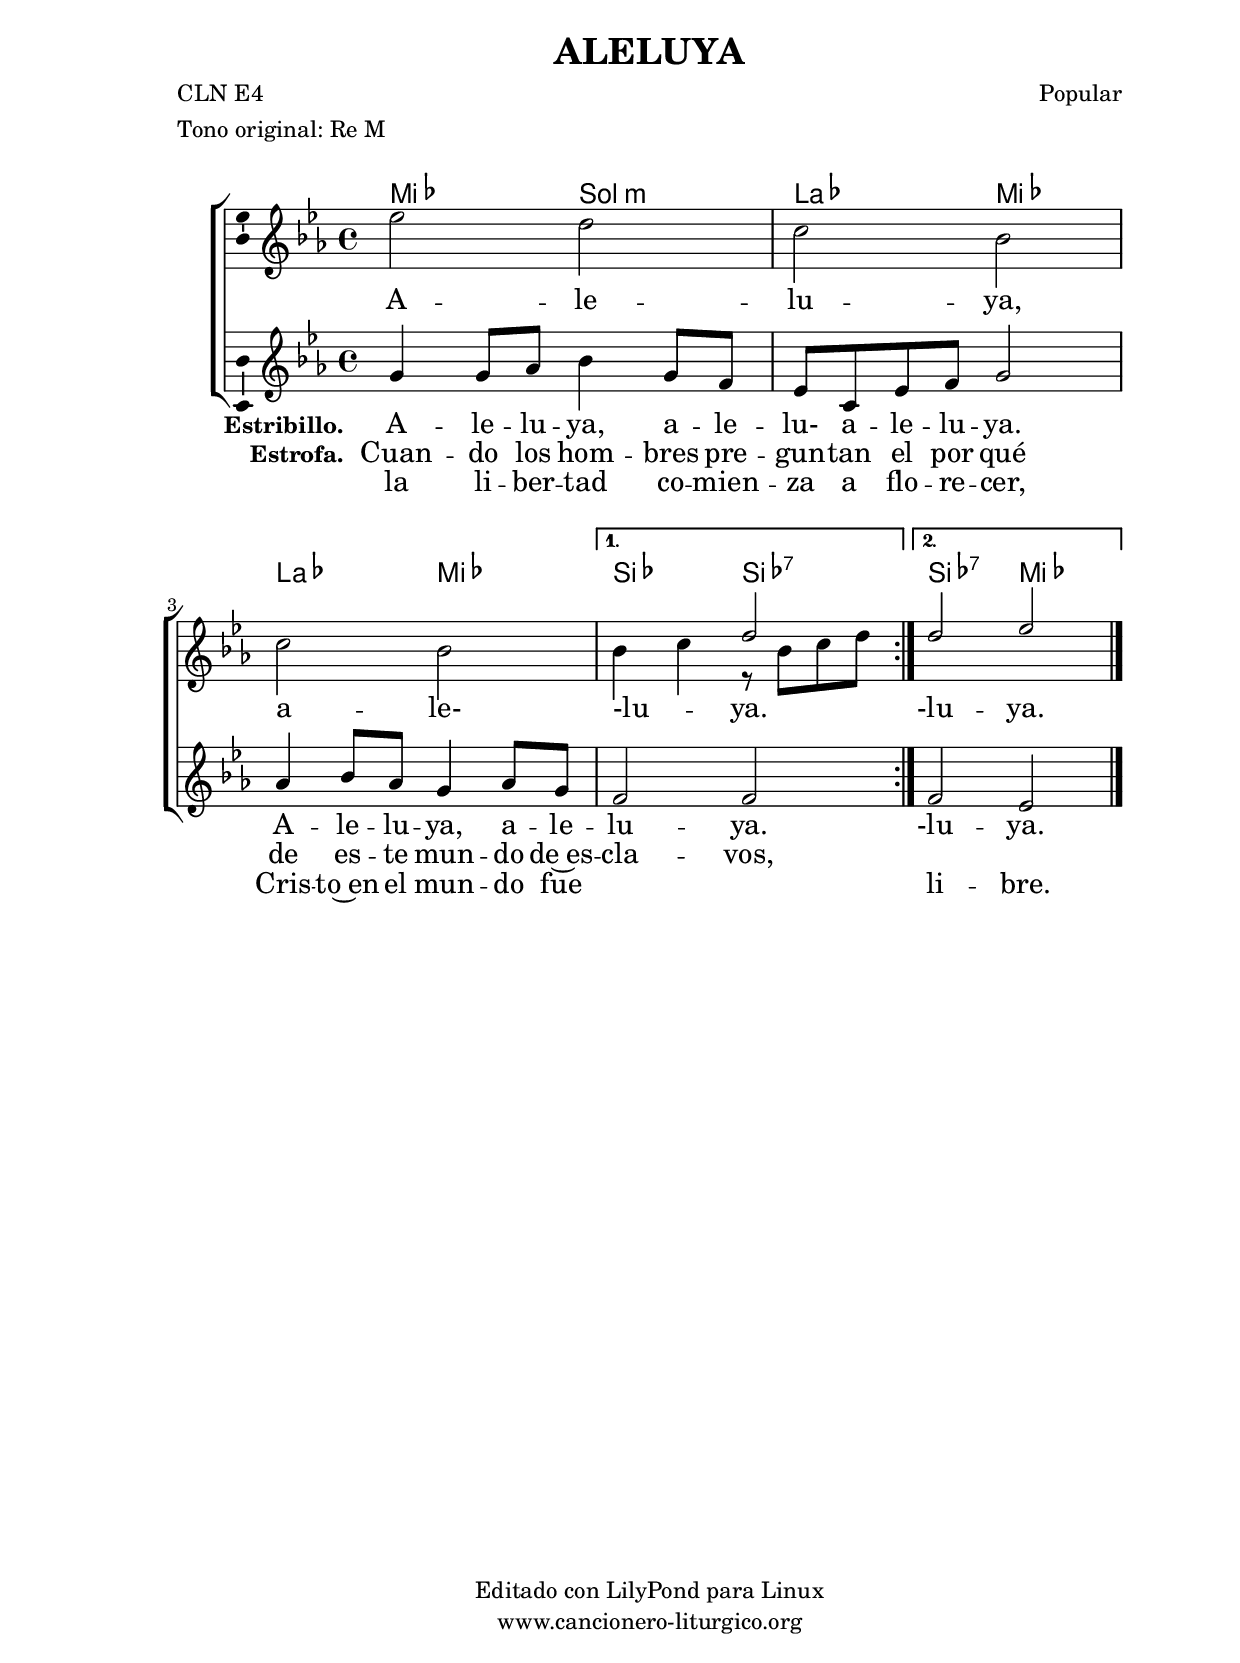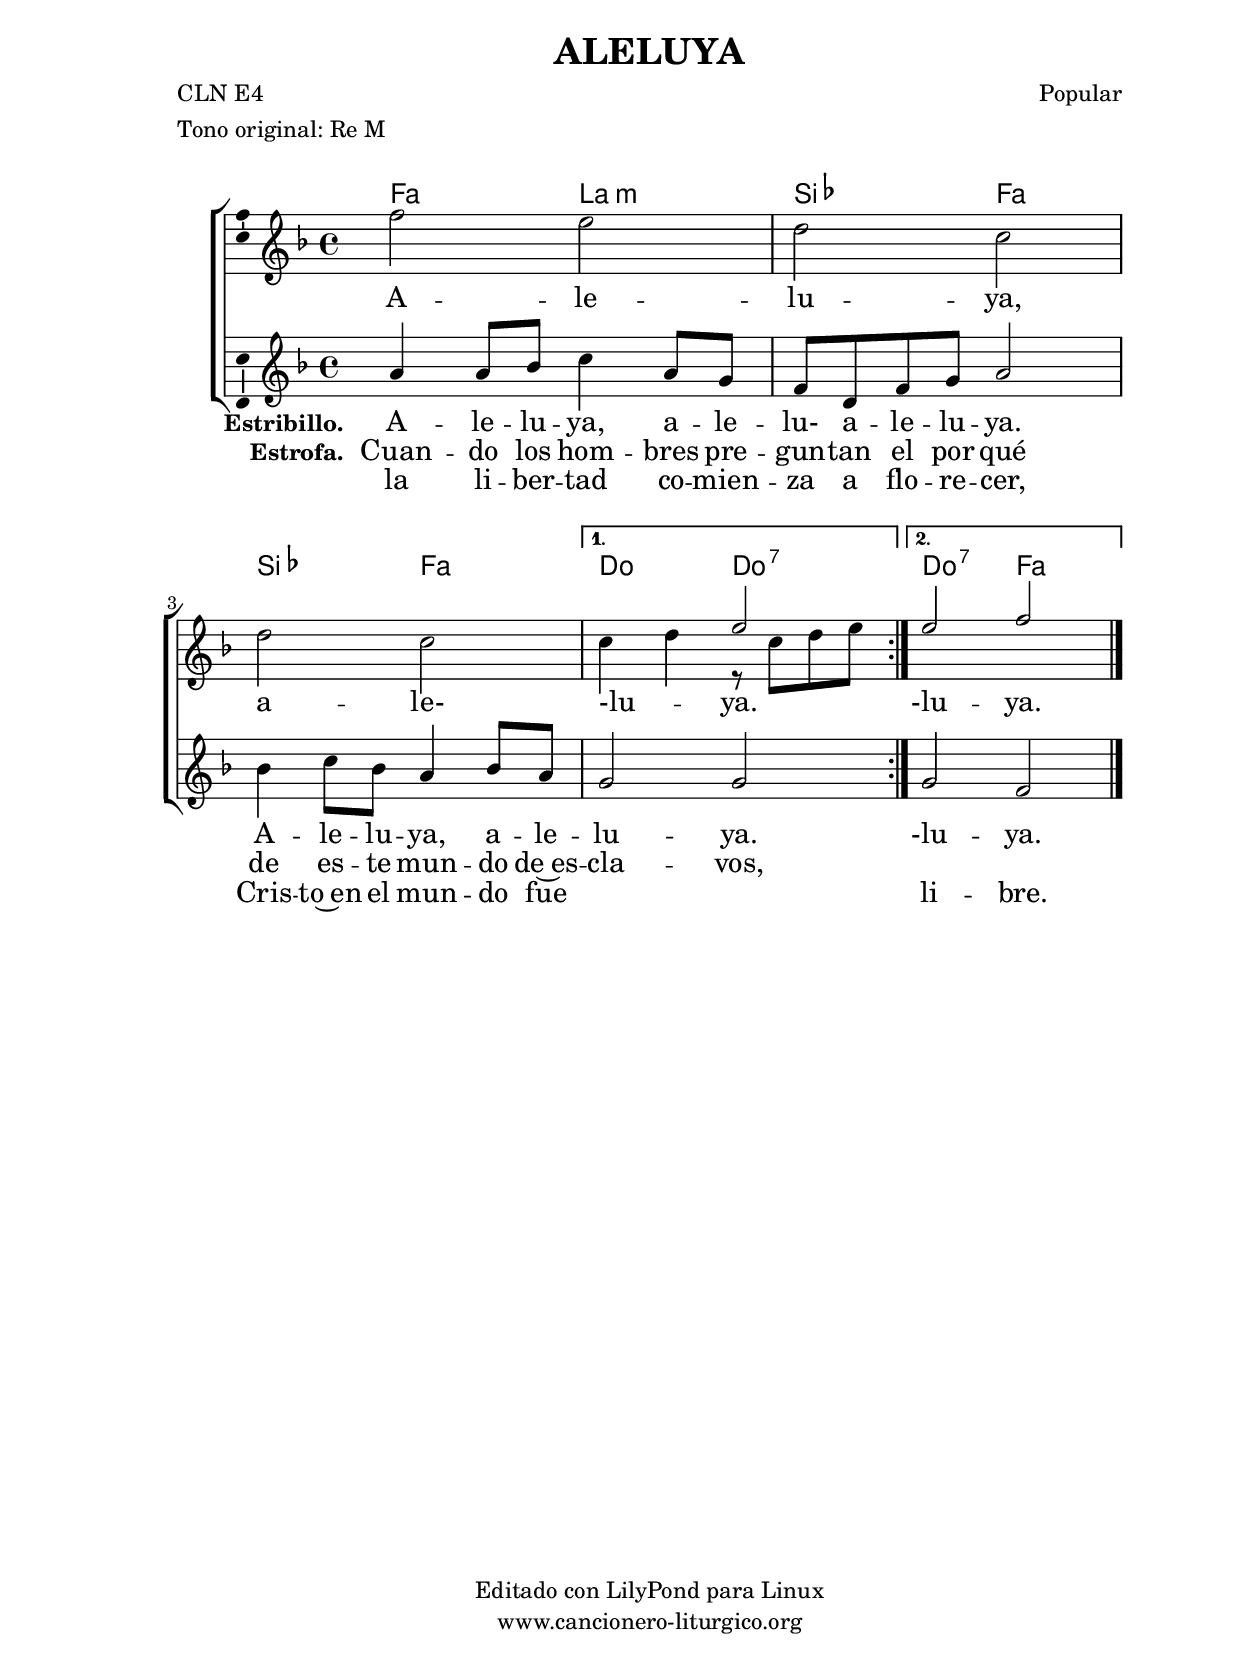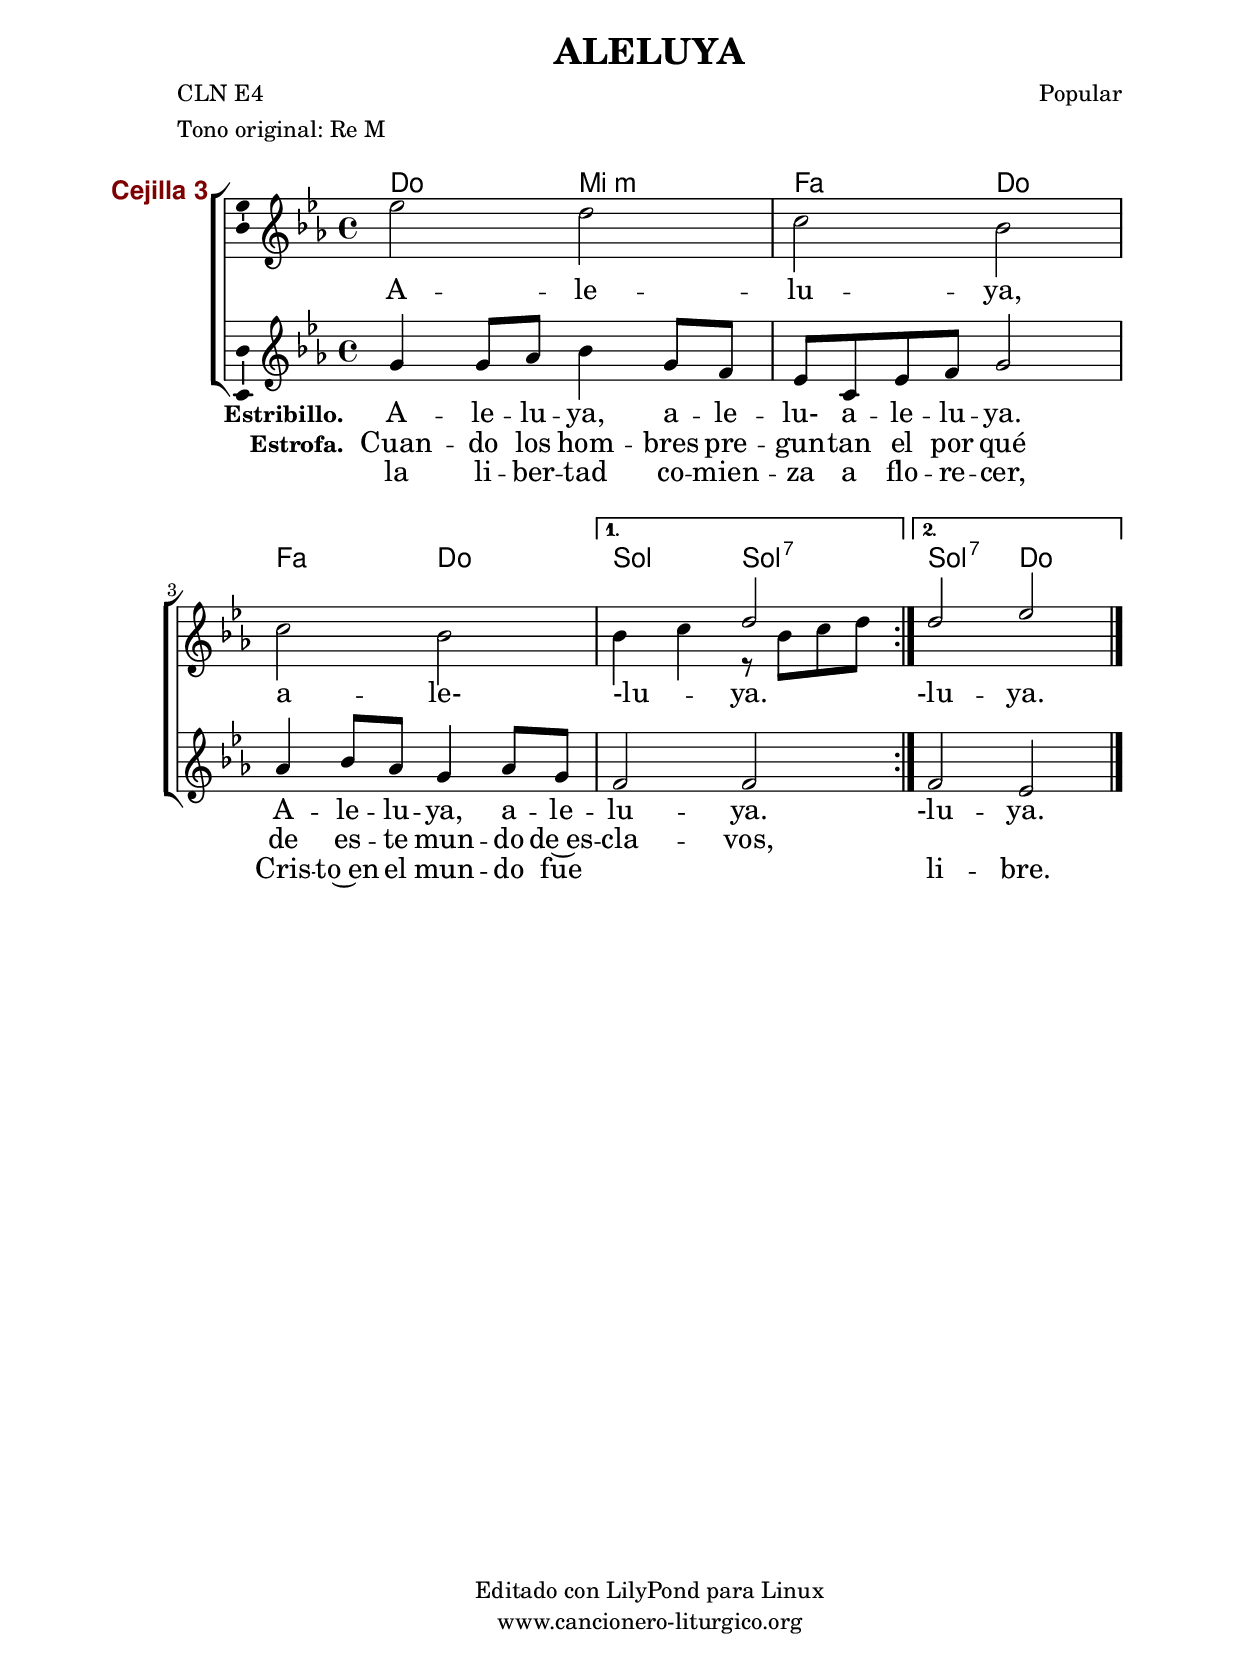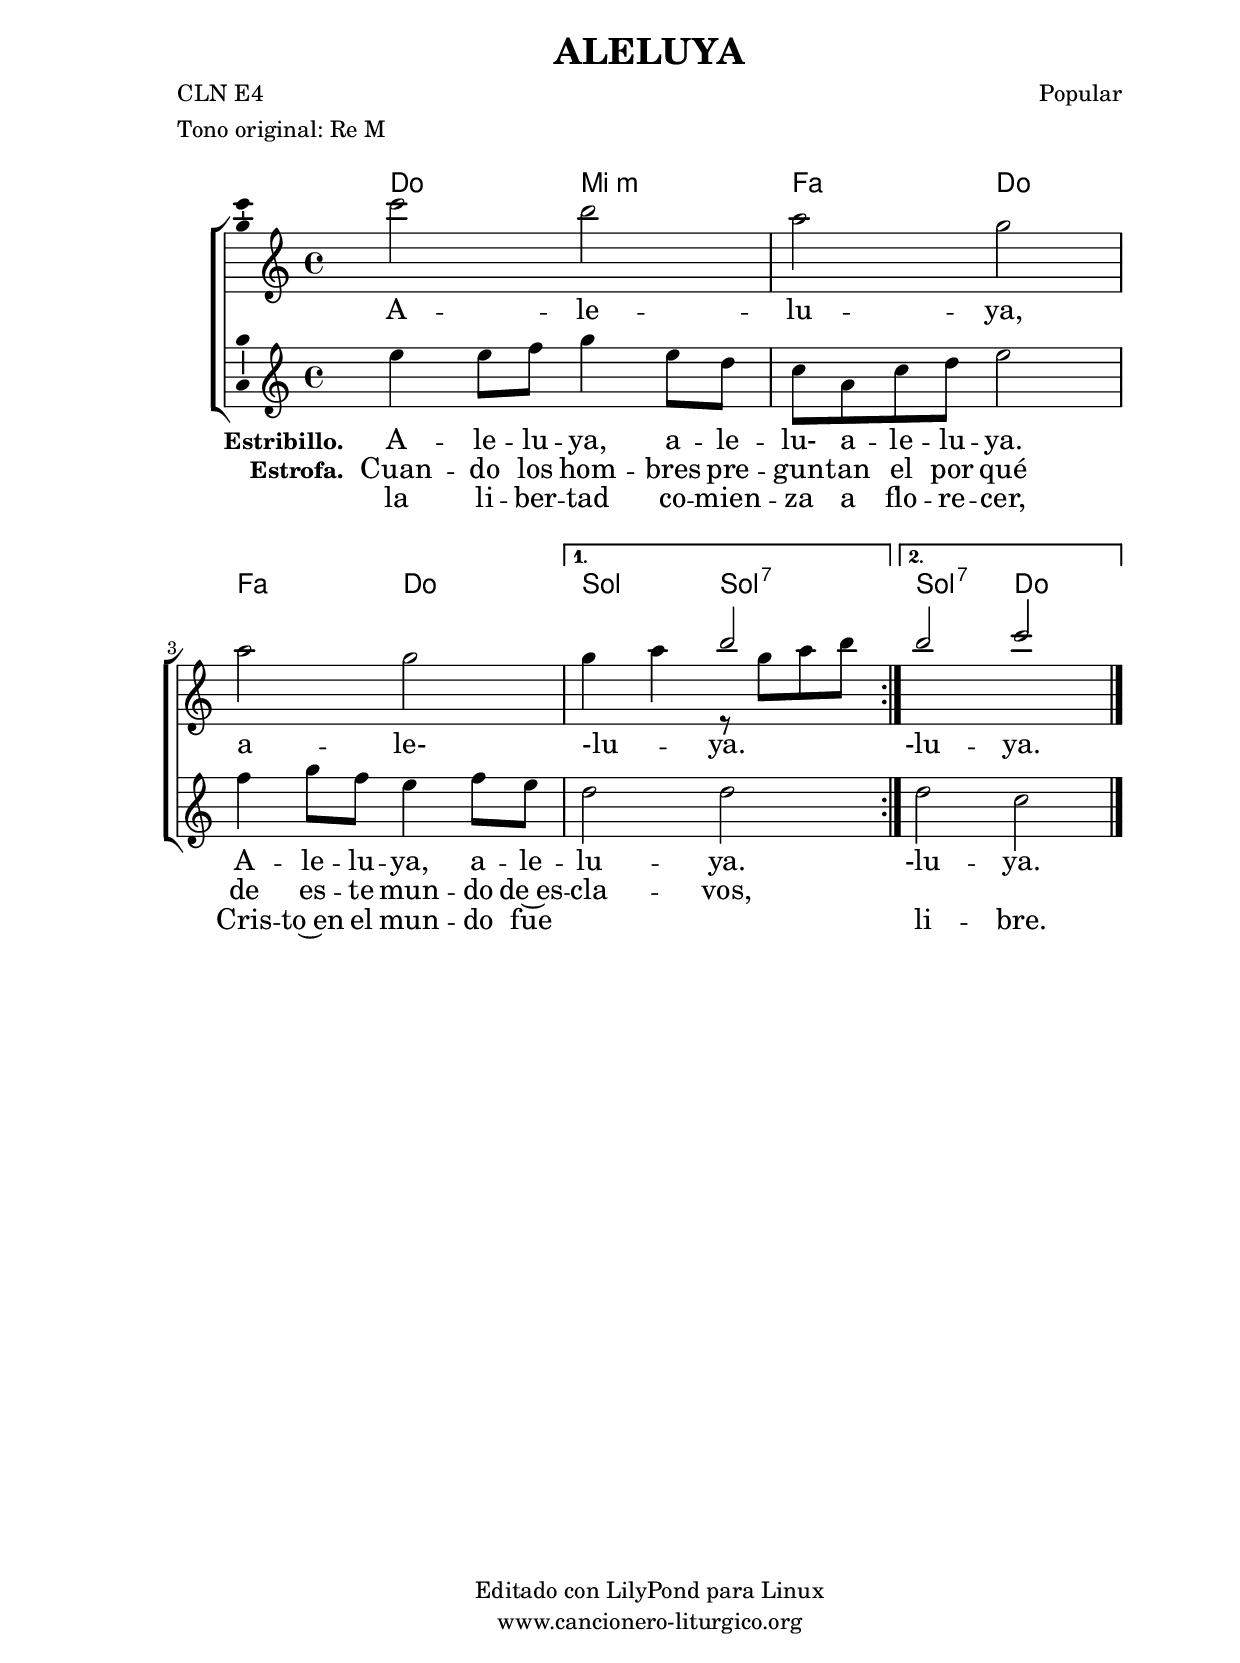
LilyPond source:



%versión de lilypond para la que se ha escrito esta partitura:
\version "2.16.0"

	%Tamaño papel
	#(set-default-paper-size "a4")
	%Tamaño partitura
	#(set-global-staff-size 20)
	%No responde al pulsar sobre una nota
	#(ly:set-option 'point-and-click #f)


%parámetros del encabezamiento:
\header {
	title = "ALELUYA"
	subtitle = ""
	composer = "Popular"
	poet = "CLN E4"
	meter = "Tono original: Re M"
	arranger = ""
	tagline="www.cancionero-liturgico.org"
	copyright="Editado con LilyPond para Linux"
	tiempo = ""
	usos = "Aleluya"
	letra = ""
	}

%parámetros asociados al papel:
\paper  {
	oddHeaderMarkup = \markup {\fill-line { \on-the-fly #not-first-page \fromproperty #'header:title \on-the-fly #not-first-page \fromproperty #'header:composer }}
	evenHeaderMarkup = \markup {\fill-line { \fromproperty #'header:composer \fromproperty #'header:title }}
	#(set-paper-size "a4")
	print-page-number = ##f
	first-page-number = 1
	print-first-page-number = ##f
%	head-separation = 3.0 \cm
	top-margin = 2.0 \cm
	bottom-margin = 0.5\cm
%%%	bottom-margin = -2.0\cm
	left-margin = 3.0 \cm
	line-width = 16.0 \cm 
	indent = 8\mm
	interscoreline = 2.\mm
	between-system-space = 15\mm
%	para que las partituras no llenen la hoja:
	ragged-bottom = ##t
%	idem para la última hoja:
	ragged-last-bottom = ##f
%	para que las partituras llenen el ancho del papel:
	ragged-last = ##f
	after-title-space = 2.5 \cm
%page-count=1
%system-count=8

	%Flexible Vertical Spacing
%	markup-markup-spacing =
%	#'((basic-distance . 15) (minimum-distance . 15) (padding . 3))
	markup-system-spacing =
	#'((basic-distance . 15) (minimum-distance . 15) (padding . 3))
	system-system-spacing =
	#'((basic-distance . 15) (minimum-distance . 15) (padding . 3))
	score-system-spacing =
	#'((basic-distance . 15) (minimum-distance . 15) (padding . 5))
%	top-system-spacing = % header
%	#'((basic-distance . 8) (minimum-distance . 0) (padding . 0))
%	top-markup-spacing =
%	#'((basic-distance . 20) (minimum-distance . 20) (padding . 0))
	last-bottom-spacing = % footer
	#'((basic-distance . 5) (minimum-distance . 5) (padding . 0))
%	score-markup-spacing =
%	#'((basic-distance . 16) (minimum-distance . 13) (padding . 0))

	}


%parámetros que afectan a toda la partitura:
global =  {
	%clave de sol (G):
	\clef G
	%armadura:
	\transpose c ees
	\key c \major
	\tempo 4=100
	\set Score.tempoHideNote = ##t
	}


acordes = {
	\italianChords
	\chordmode {
	\transpose c ees
{

\repeat volta 2 {
c2 e:m f c f c
}
\alternative {
{
g2 g:7
}
{
g2:7 c
}
}

	}
	}
}

melodia = 

	\transpose c ees
{
	\relative c'{
	\time 4/4

\repeat volta 2 {
e4 e8 f
g4 e8 d
c8 a c d
e2
f4 g8 f
e4 f8 e
}
\alternative {
{
d2
d2
}
{
d2
c2
}
}

\bar "|."
	}
	}

melodiados = 

	\transpose c ees
{
	\relative c''{
	\time 4/4

\repeat volta 2 {
c2
b
a
g

a
g
}
\alternative {
{
g4 a
<<
{
\voiceOne
b2
}
\new Voice = "abajo"
{
\voiceTwo
r8 g8 a b
}
>>
}
{
b2
c
}
}

\bar "|."
	}
	}


texto = \lyricmode {
\set stanza =#"Estribillo. " A -- le -- lu -- ya, a -- le -- lu- a -- le -- lu -- ya.
A -- le -- lu -- ya, a -- le -- lu -- ya.
-lu -- ya.
	}

textob = \lyricmode {
A -- le -- lu -- ya, a -- le-
-lu -- _ ya.
-lu -- ya.
	}

textodos = \lyricmode {
\set stanza =#"Estrofa. " Cuan -- do los hom -- bres pre -- gun -- tan el por qué
de es -- te mun -- do de~es -- cla -- vos,
	}

textotres = \lyricmode {
la li -- ber -- tad co -- mien -- za a flo -- re -- cer,
Cris -- to~en el mun -- do fue
\skip1 \skip1
li -- bre.
	}


acordesStaff = \context ChordNames = acordesStaff <<
	\set chordChanges = ##t
	\acordes
	>>


%%%%%%%%%%%%%%%%%%%%%%%%%%%%%%%%%%% CEJILLA %%%%%%%%%%%%%%%%%%%%%%%%%%%%%%%%%%%
acordescejilla = {
%%%	\override ChordNames.ChordName #'font-size = #-1
%%%	\override ChordNames.ChordName #'font-series = #'bold
	\transpose ees c {
		\acordes
		}
	}

acordescejillaStaff = \context ChordNames = acordescejillaStaff <<
	\set Staff.instrumentName = \markup \with-color #darkred \larger \bold \sans "Cejilla 3"
	\set chordChanges = ##t
	\acordescejilla
	>>
%%%%%%%%%%%%%%%%%%%%%%%%%%%%%%%%%%% CEJILLA %%%%%%%%%%%%%%%%%%%%%%%%%%%%%%%%%%%


vozStaff = \context Voice = vozStaff
\with {\consists "Ambitus_engraver"}
<<
%	\set Staff.instrumentName = ""
%	\set Staff.shortInstrumentName = ""
%	\set Staff.midiInstrument = #"clarinet"
%	\set Staff.midiInstrument = #"cello"
%	\set Staff.midiInstrument = #"flute"
	\set Staff.midiInstrument = #"electric guitar (jazz)"
%	\set Staff.midiInstrument = #"english horn"
%	\set Staff.midiInstrument = #"violin"
%	\set Staff.midiInstrument = #"glockenspiel"
	\set Staff.midiMinimumVolume = #0.7
	\set Staff.midiMaximumVolume = #0.9
	\global
	\melodia
	>>

vozdosStaff = \context Voice = vozdosStaff
\with {\consists "Ambitus_engraver"}
<<
%	\set Staff.instrumentName = ""
%	\set Staff.shortInstrumentName = ""
%	\set Staff.midiInstrument = #"clarinet"
%	\set Staff.midiInstrument = #"cello"
%	\set Staff.midiInstrument = #"flute"
%	\set Staff.midiInstrument = #"electric guitar (jazz)"
%	\set Staff.midiInstrument = #"english horn"
	\set Staff.midiInstrument = #"violin"
%	\set Staff.midiInstrument = #"glockenspiel"
	\set Staff.midiMinimumVolume = #0.7
	\set Staff.midiMaximumVolume = #0.9
	\global
	\melodiados
	>>

textoStaff = \context Lyrics = textoStaff <<
	\lyricsto vozStaff \texto
	>>

textodosStaff = \context Lyrics = textodosStaff <<
	\lyricsto vozStaff \textodos
	>>

textotresStaff = \context Lyrics = textotresStaff <<
	\lyricsto vozStaff \textotres
	>>

textobStaff = \context Lyrics = textobStaff <<
	\lyricsto vozdosStaff \textob
	>>

\book {
	\score {
		\context ChoirStaff {
%			\override StaffGroup.SystemStartBracket #'collapse-height = #1
%			\override Score.SystemStartBar #'collapse-height = #1
			<<
			\acordesStaff
			\vozdosStaff
			\textobStaff
			\vozStaff
			\textoStaff
			\textodosStaff
			\textotresStaff
			>>
			}
		\layout {
	    		\context {
				\Lyrics
				\override LyricText #'font-size = #2
				}
	   		 \context {
				\Score
				\override StaffSymbol #'staff-space = #(magstep +3)
				}
			}
		}
	\score {
		\unfoldRepeats
		\context ChoirStaff {
			<<
			\acordesStaff
			\vozStaff
			\vozdosStaff
			>>
			}
		\midi {
	  		\context {
	  			\Score
				tempoWholesPerMinute = #(ly:make-moment 70 4)
				}
			}
		}
	}


%Partitura para guitarra
#(define output-suffix "G")
\book {
	\score {
		\context ChoirStaff {
%			\override StaffGroup.SystemStartBracket #'collapse-height = #1
%			\override Score.SystemStartBar #'collapse-height = #1
			<<
			\acordescejillaStaff
			\vozdosStaff
			\textobStaff
			\vozStaff
			\textoStaff
			\textodosStaff
			\textotresStaff
			>>
			}
		\layout {
%%%%%%%%%%%%%%%%%%%%%%%%%%%%%%%%%%% CEJILLA %%%%%%%%%%%%%%%%%%%%%%%%%%%%%%%%%%%
			\context {
				\ChordNames \consists Instrument_name_engraver
				}
%%%%%%%%%%%%%%%%%%%%%%%%%%%%%%%%%%% CEJILLA %%%%%%%%%%%%%%%%%%%%%%%%%%%%%%%%%%%
	    		\context {
				\Lyrics
				\override LyricText #'font-size = #2
				}
	   		 \context {
				\Score
				\override StaffSymbol #'staff-space = #(magstep +3)
				}
			}
		}
	}


#(define output-suffix "C")
\book {
	\score {
		\context ChoirStaff {
%			\override StaffGroup.SystemStartBracket #'collapse-height = #1
%			\override Score.SystemStartBar #'collapse-height = #1
\transpose c d
			<<
			\acordesStaff
			\vozdosStaff
			\textobStaff
			\vozStaff
			\textoStaff
			\textodosStaff
			\textotresStaff
			>>
			}
		\layout {
	    		\context {
				\Lyrics
				\override LyricText #'font-size = #2
				}
	   		 \context {
				\Score
				\override StaffSymbol #'staff-space = #(magstep +3)
				}
			}
		}
	}


#(define output-suffix "S")
\book {
	\score {
		\context ChoirStaff {
%			\override StaffGroup.SystemStartBracket #'collapse-height = #1
%			\override Score.SystemStartBar #'collapse-height = #1
\transpose c a
			<<
			\acordesStaff
			\vozdosStaff
			\textobStaff
			\vozStaff
			\textoStaff
			\textodosStaff
			\textotresStaff
			>>
			}
		\layout {
	    		\context {
				\Lyrics
				\override LyricText #'font-size = #2
				}
	   		 \context {
				\Score
				\override StaffSymbol #'staff-space = #(magstep +3)
				}
			}
		}
	}


